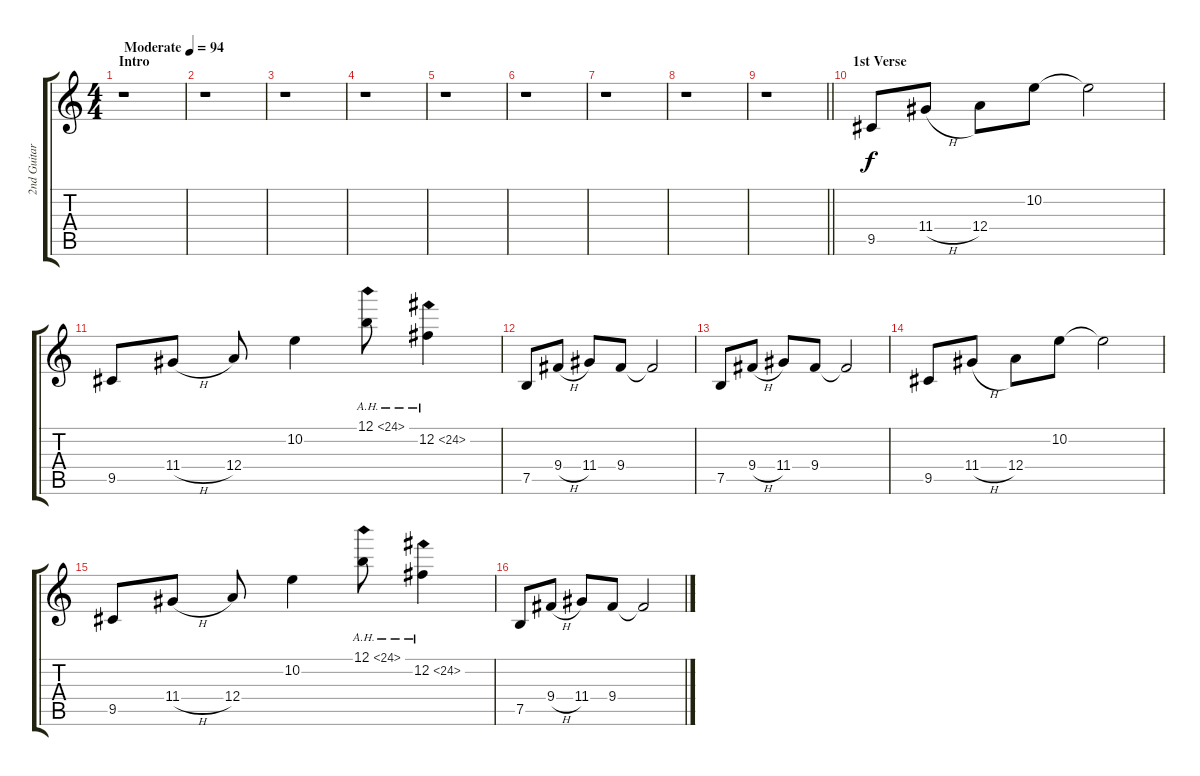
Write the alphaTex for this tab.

\track ("2nd Guitar" "2nd Guitar") {instrument distortionguitar}
\staff {score tabs}
\tuning (B3 Gb3 D3 A2 E2 B1) {hide}
\ts (4 4)
\section ("" "Intro")
\tempo (94 "Moderate")
\clef g2
\ks c
r.1{dy f instrument distortionguitar} |
r.1 |
r.1 |
r.1 |
r.1 |
r.1 |
r.1 |
r.1 |
\barLineRight lightlight
r.1 |
\section ("" "1st Verse")
9.5.8{volume 13 instrument electricguitarclean} 11.4{h}.8 12.4.8 10.2.8 10.2{t}.2 |
9.5.8 11.4{h}.8 12.4.8 10.2.4 12.1{ah 12}.8 12.2{ah 12}.4 |
7.5.8 9.4{h}.8 11.4.8 9.4.8 9.4{t}.2 |
7.5.8 9.4{h}.8 11.4.8 9.4.8 9.4{t}.2 |
9.5.8 11.4{h}.8 12.4.8 10.2.8 10.2{t}.2 |
9.5.8 11.4{h}.8 12.4.8 10.2.4 12.1{ah 12}.8 12.2{ah 12}.4 |
7.5.8 9.4{h}.8 11.4.8 9.4.8 9.4{t}.2
